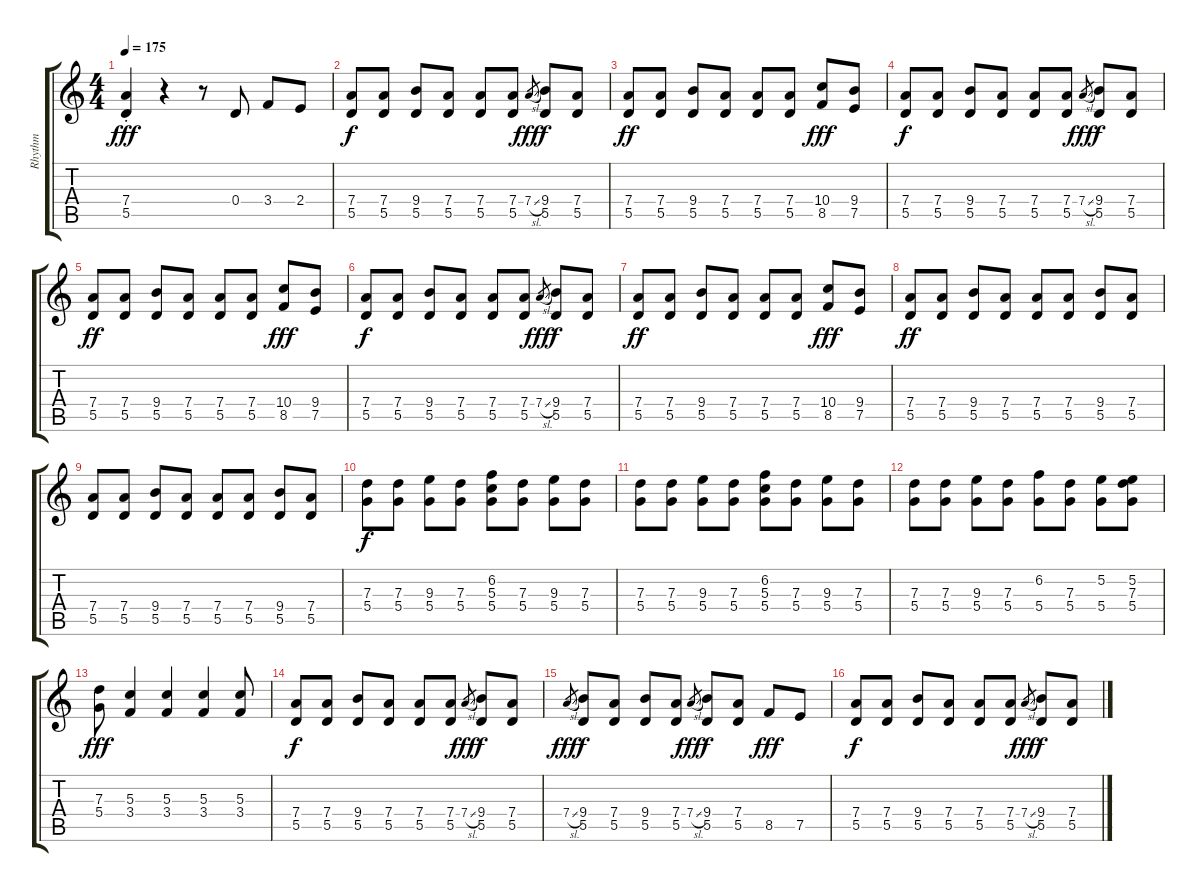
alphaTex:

\track ("Rhythm" "Rhythm") {instrument overdrivenguitar}
\staff {score tabs}
\tuning (E4 B3 G3 D3 A2 E2) {hide}
\ts (4 4)
\tempo 175
\clef g2
\ks c
(7.4{st} 5.5{st}).4{dy fff} r.4 r.8 0.4.8 3.4.8 2.4.8 |
(7.4 5.5).8{dy f} (7.4 5.5).8 (9.4 5.5).8 (7.4 5.5).8 (7.4 5.5).8 (7.4 5.5).8 7.4{sl}.8{gr dy fff} (9.4 5.5).8{dy f} (7.4 5.5).8 |
(7.4 5.5).8{dy ff} (7.4 5.5).8 (9.4 5.5).8 (7.4 5.5).8 (7.4 5.5).8 (7.4 5.5).8 (10.4 8.5).8{dy fff} (9.4 7.5).8 |
(7.4 5.5).8{dy f} (7.4 5.5).8 (9.4 5.5).8 (7.4 5.5).8 (7.4 5.5).8 (7.4 5.5).8 7.4{sl}.8{gr dy fff} (9.4 5.5).8{dy f} (7.4 5.5).8 |
(7.4 5.5).8{dy ff} (7.4 5.5).8 (9.4 5.5).8 (7.4 5.5).8 (7.4 5.5).8 (7.4 5.5).8 (10.4 8.5).8{dy fff} (9.4 7.5).8 |
(7.4 5.5).8{dy f} (7.4 5.5).8 (9.4 5.5).8 (7.4 5.5).8 (7.4 5.5).8 (7.4 5.5).8 7.4{sl}.8{gr dy fff} (9.4 5.5).8{dy f} (7.4 5.5).8 |
(7.4 5.5).8{dy ff} (7.4 5.5).8 (9.4 5.5).8 (7.4 5.5).8 (7.4 5.5).8 (7.4 5.5).8 (10.4 8.5).8{dy fff} (9.4 7.5).8 |
(7.4 5.5).8{dy ff} (7.4 5.5).8 (9.4 5.5).8 (7.4 5.5).8 (7.4 5.5).8 (7.4 5.5).8 (9.4 5.5).8 (7.4 5.5).8 |
(7.4 5.5).8 (7.4 5.5).8 (9.4 5.5).8 (7.4 5.5).8 (7.4 5.5).8 (7.4 5.5).8 (9.4 5.5).8 (7.4 5.5).8 |
(7.3 5.4).8{dy f} (7.3 5.4).8 (9.3 5.4).8 (7.3 5.4).8 (6.2 5.3 5.4).8 (7.3 5.4).8 (9.3 5.4).8 (7.3 5.4).8 |
(7.3 5.4).8 (7.3 5.4).8 (9.3 5.4).8 (7.3 5.4).8 (6.2 5.3 5.4).8 (7.3 5.4).8 (9.3 5.4).8 (7.3 5.4).8 |
(7.3 5.4).8 (7.3 5.4).8 (9.3 5.4).8 (7.3 5.4).8 (6.2 5.4).8 (7.3 5.4).8 (5.2 5.4).8 (5.2 7.3 5.4).8 |
(7.3 5.4).8{dy fff} (5.3 3.4).4 (5.3 3.4).4 (5.3 3.4).4 (5.3 3.4).8 |
(7.4 5.5).8{dy f} (7.4 5.5).8 (9.4 5.5).8 (7.4 5.5).8 (7.4 5.5).8 (7.4 5.5).8 7.4{sl}.8{gr dy fff} (9.4 5.5).8{dy f} (7.4 5.5).8 |
7.4{sl}.8{gr dy fff} (9.4 5.5).8{dy f} (7.4 5.5).8 (9.4 5.5).8 (7.4 5.5).8 7.4{sl}.8{gr dy fff} (9.4 5.5).8{dy f} (7.4 5.5).8 8.5.8{dy fff} 7.5.8 |
(7.4 5.5).8{dy f} (7.4 5.5).8 (9.4 5.5).8 (7.4 5.5).8 (7.4 5.5).8 (7.4 5.5).8 7.4{sl}.8{gr dy fff} (9.4 5.5).8{dy f} (7.4 5.5).8
